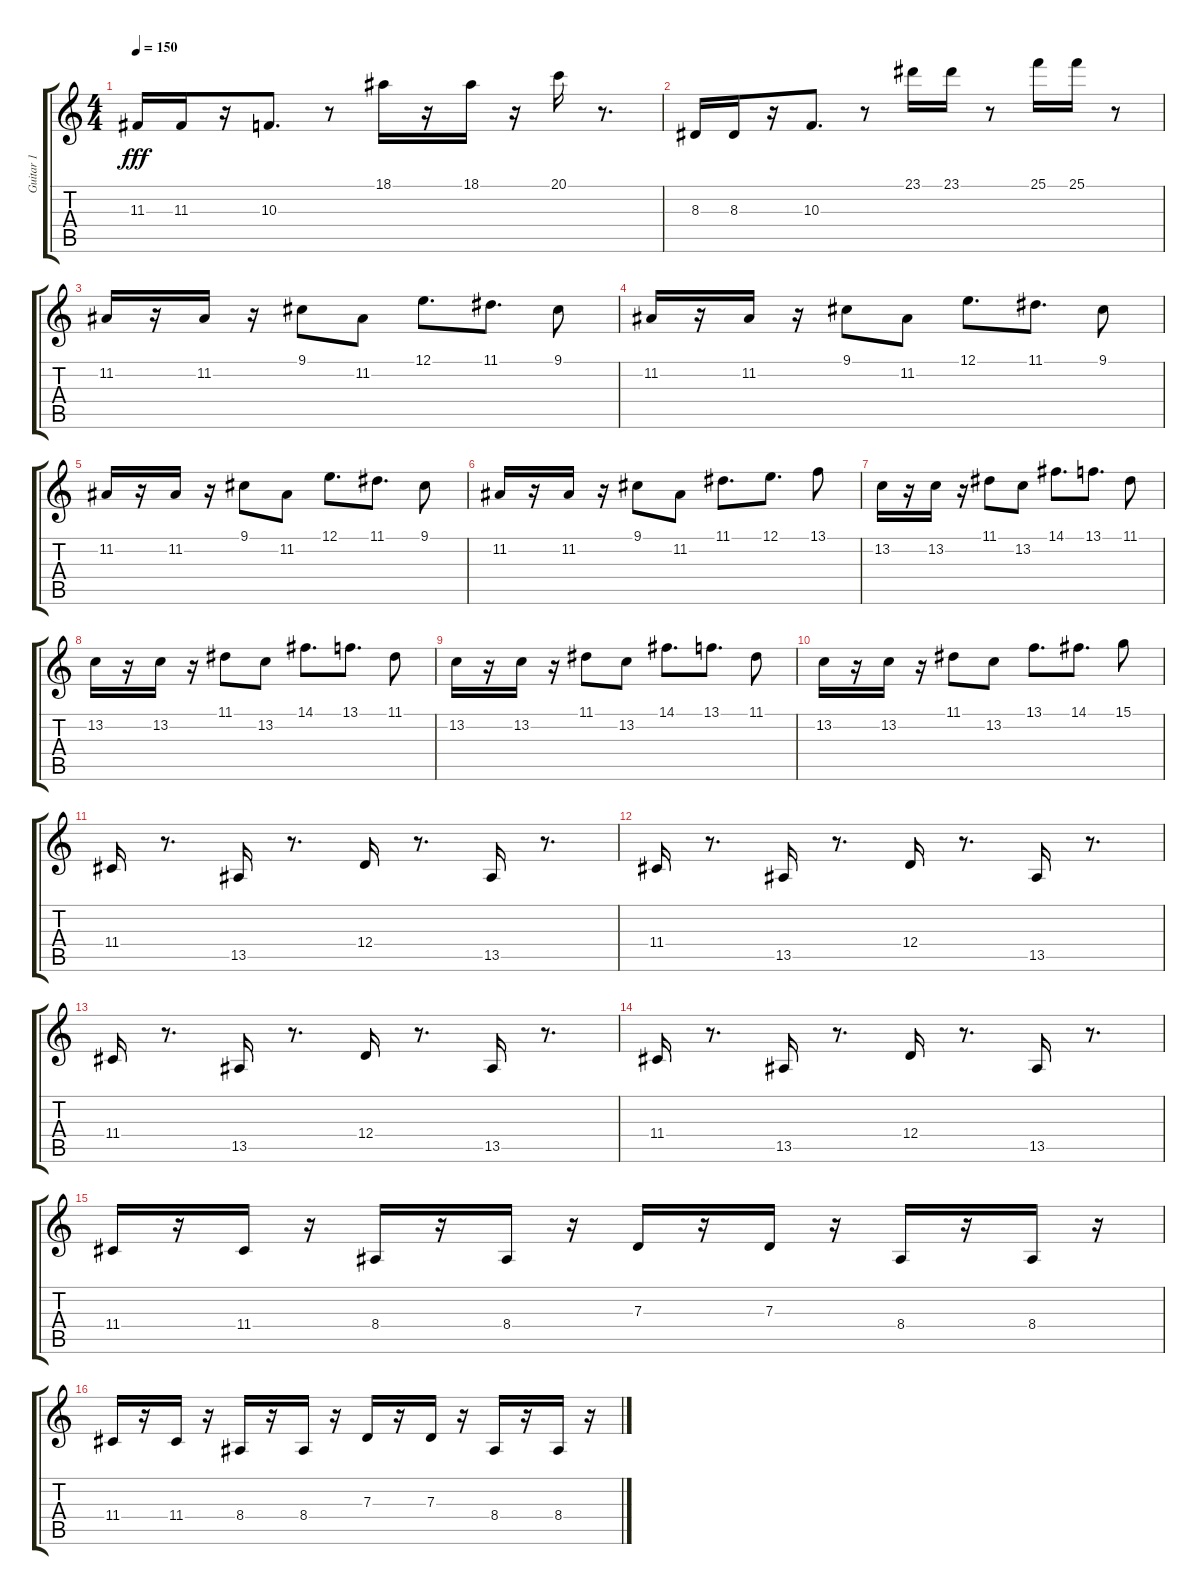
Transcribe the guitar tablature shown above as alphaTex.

\track ("Guitar 1" "Guitar 1") {instrument stringensemble1}
\staff {score tabs}
\tuning (E4 B3 G3 D3 A2 E2) {hide}
\ts (4 4)
\tempo 150
\clef g2
\ks c
11.3.16{dy fff} 11.3.16 r.16 10.3.8{d} r.8 18.1.16 r.16 18.1.16 r.16 20.1.16 r.8{d} |
8.3.16 8.3.16 r.16 10.3.8{d} r.8 23.1.16 23.1.16 r.8 25.1.16 25.1.16 r.8 |
11.2.16 r.16 11.2.16 r.16 9.1.8 11.2.8 12.1.8{d} 11.1.8{d} 9.1.8 |
11.2.16 r.16 11.2.16 r.16 9.1.8 11.2.8 12.1.8{d} 11.1.8{d} 9.1.8 |
11.2.16 r.16 11.2.16 r.16 9.1.8 11.2.8 12.1.8{d} 11.1.8{d} 9.1.8 |
11.2.16 r.16 11.2.16 r.16 9.1.8 11.2.8 11.1.8{d} 12.1.8{d} 13.1.8 |
13.2.16 r.16 13.2.16 r.16 11.1.8 13.2.8 14.1.8{d} 13.1.8{d} 11.1.8 |
13.2.16 r.16 13.2.16 r.16 11.1.8 13.2.8 14.1.8{d} 13.1.8{d} 11.1.8 |
13.2.16{txt ""} r.16 13.2.16 r.16 11.1.8 13.2.8 14.1.8{d} 13.1.8{d} 11.1.8 |
13.2.16 r.16 13.2.16 r.16 11.1.8 13.2.8 13.1.8{d} 14.1.8{d} 15.1.8 |
11.4.16 r.8{d} 13.5.16 r.8{d} 12.4.16 r.8{d} 13.5.16 r.8{d} |
11.4.16 r.8{d} 13.5.16 r.8{d} 12.4.16 r.8{d} 13.5.16 r.8{d} |
11.4.16 r.8{d} 13.5.16 r.8{d} 12.4.16 r.8{d} 13.5.16 r.8{d} |
11.4.16 r.8{d} 13.5.16 r.8{d} 12.4.16 r.8{d} 13.5.16 r.8{d} |
11.4.16 r.16 11.4.16 r.16 8.4.16 r.16 8.4.16 r.16 7.3.16 r.16 7.3.16 r.16 8.4.16 r.16 8.4.16 r.16 |
11.4.16 r.16 11.4.16 r.16 8.4.16 r.16 8.4.16 r.16 7.3.16 r.16 7.3.16 r.16 8.4.16 r.16 8.4.16 r.16
